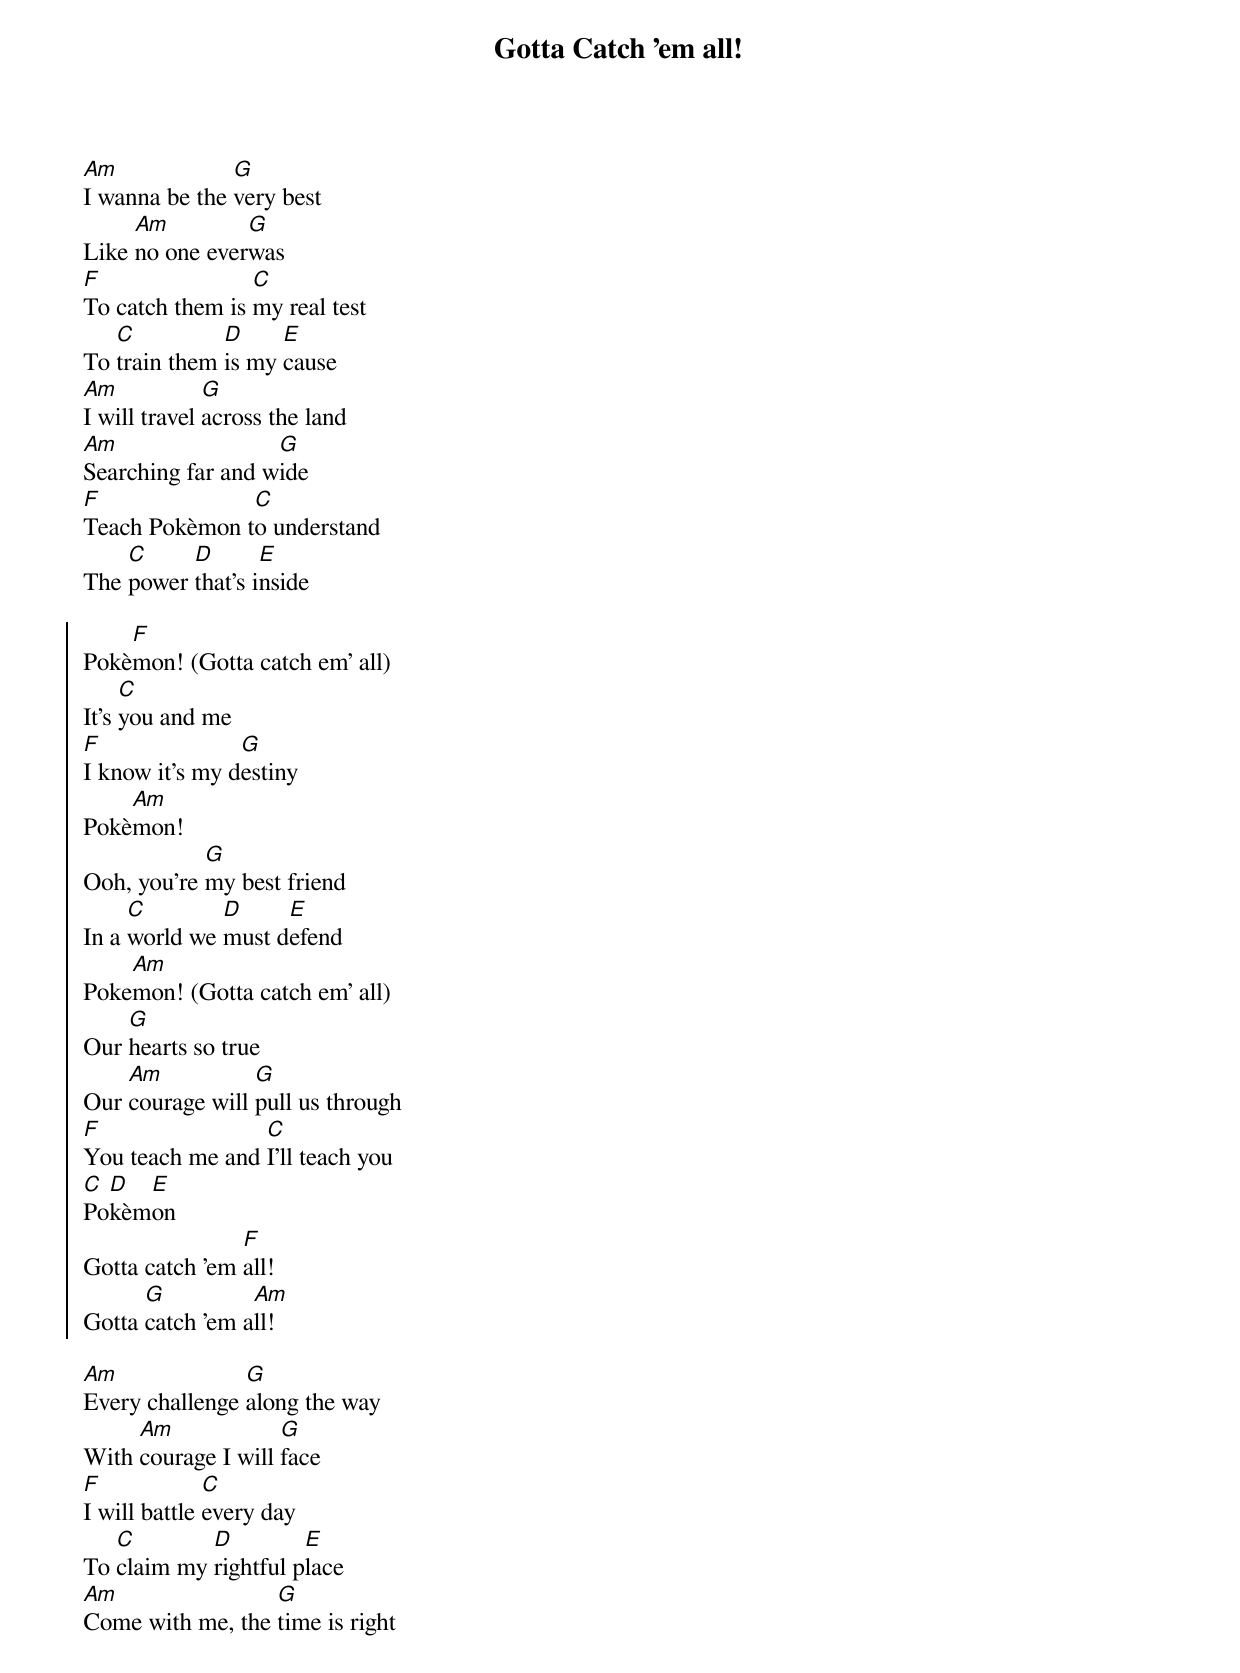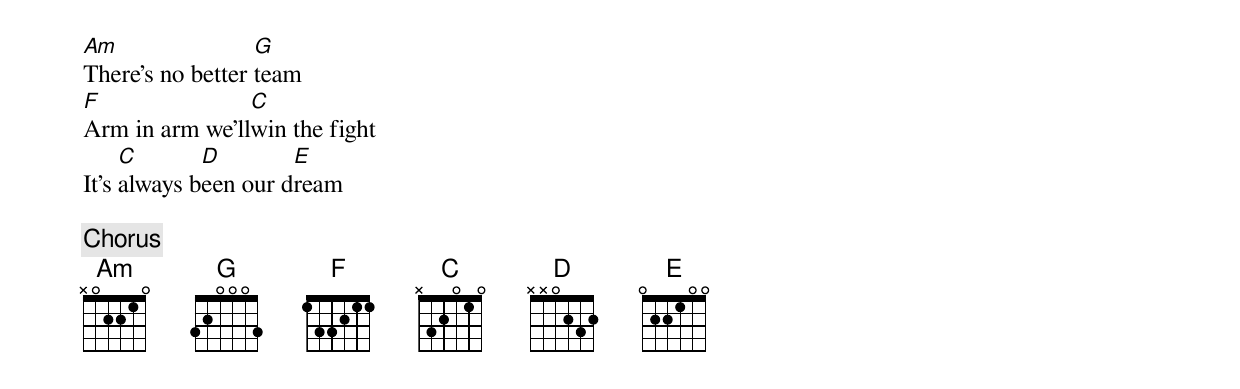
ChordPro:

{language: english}
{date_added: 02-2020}
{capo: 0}
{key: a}
{title: Gotta Catch 'em all!}
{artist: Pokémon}
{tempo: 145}
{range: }

{start_of_verse}
[Am]I wanna be the [G]very best
Like [Am]no one ever[G]was
[F]To catch them is [C]my real test
To [C]train them [D]is my [E]cause
[Am]I will travel [G]across the land
[Am]Searching far and w[G]ide
[F]Teach Pokèmon t[C]o understand
The [C]power [D]that's i[E]nside
{end_of_verse}

{start_of_chorus}
Pokè[F]mon! (Gotta catch em' all)
It's [C]you and me
[F]I know it's my d[G]estiny
Pokè[Am]mon!
Ooh, you're [G]my best friend
In a [C]world we [D]must d[E]efend
Poke[Am]mon! (Gotta catch em' all)
Our [G]hearts so true
Our [Am]courage will [G]pull us through
[F]You teach me and [C]I'll teach you
[C]Po[D]kèm[E]on
Gotta catch 'em [F]all!
Gotta [G]catch 'em a[Am]ll!
{end_of_chorus}

{start_of_verse}
[Am]Every challenge [G]along the way
With [Am]courage I will [G]face
[F]I will battle [C]every day
To [C]claim my [D]rightful p[E]lace
[Am]Come with me, the [G]time is right
[Am]There's no better [G]team
[F]Arm in arm we'll[C]win the fight
It's [C]always b[D]een our d[E]ream
{end_of_verse}

{chorus}
